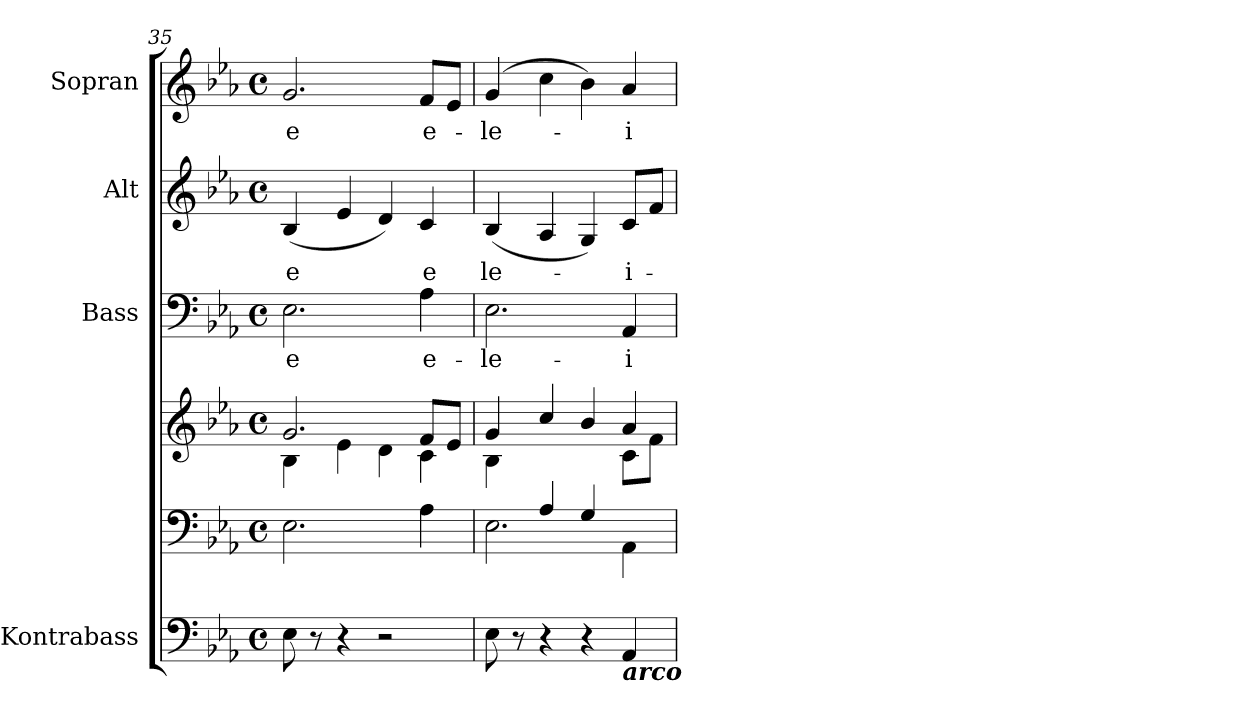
**kern	**kern	**kern	**kern	**text	**kern	**text	**kern	**text
*part5	*part4	*part4	*part3	*part3	*part2	*part2	*part1	*part1
*staff6	*staff5	*staff4	*staff3	*staff3	*staff2	*staff2	*staff1	*staff1
*I"Kontrabass	*	*	*I"Bass	*	*I"Alt	*	*I"Sopran	*
*I'Kb.	*	*	*I'B.	*	*I'A.	*	*I'S.	*
*clefF4	*clefF4	*clefG2	*clefF4	*	*clefG2	*	*clefG2	*
*ITrd7c12	*	*	*	*	*	*	*	*
*k[b-e-a-]	*k[b-e-a-]	*k[b-e-a-]	*k[b-e-a-]	*	*k[b-e-a-]	*	*k[b-e-a-]	*
*E-:	*E-:	*E-:	*E-:	*	*E-:	*	*E-:	*
*M4/4	*M4/4	*M4/4	*M4/4	*	*M4/4	*	*M4/4	*
*met(c)	*met(c)	*met(c)	*met(c)	*	*met(c)	*	*met(c)	*
=35	=35	=35	=35	=35	=35	=35	=35	=35
*	*	*^	*	*	*	*	*	*
!	!	!	!	!	!LO:LY:b	!	!LO:LY:b	!	!LO:LY:b
8EE-\	2.E-\	2.g/	4B-\	2.E-\	-e	(<4B-/	-e	2.g/	-e
8r	.	.	.	.	.	.	.	.	.
4r	.	.	4e-\	.	.	4e-/	.	.	.
2r	.	.	4d\	.	.	4d/)	.	.	.
!	!	!	!	!	!LO:LY:b	!	!LO:LY:b	!	!LO:LY:b
.	4A-\	8f/L	4c\	4A-\	e-	4c/	e	8f/L	e-
.	.	8e-/J	.	.	.	.	.	8e-/J	.
=36	=36	=36	=36	=36	=36	=36	=36	=36	=36
*	*^	*	*	*	*	*	*	*	*
!	!	!	!	!	!	!LO:LY:b	!	!LO:LY:b	!	!LO:LY:b
8EE-\	4ryy	2.E-\	4g/	4B-\	2.E-\	-le-	(<4B-/	le-	(4g/	-le-
8r	.	.	.	.	.	.	.	.	.	.
4r	4A-/	.	4cc/	2ryy	.	.	4A-/	.	4cc\	.
4r	4G/	.	4b-/	.	.	.	4G/)	.	4b-\)	.
!LO:TX:b:Bi:t=arco	!	!	!	!	!	!	!	!	!	!
!	!	!	!	!	!	!LO:LY:b	!	!LO:LY:b	!	!LO:LY:b
4AAA-/	4ryy	4AA-\	4a-/	8c\L	4AA-/	-i-	8c/L	-i-	4a-/	-i-
.	.	.	.	8f\J	.	.	8f/J	.	.	.
*	*v	*v	*	*	*	*	*	*	*	*
*	*	*v	*v	*	*	*	*	*	*
=	=	=	=	=	=	=	=	=
*-	*-	*-	*-	*-	*-	*-	*-	*-
